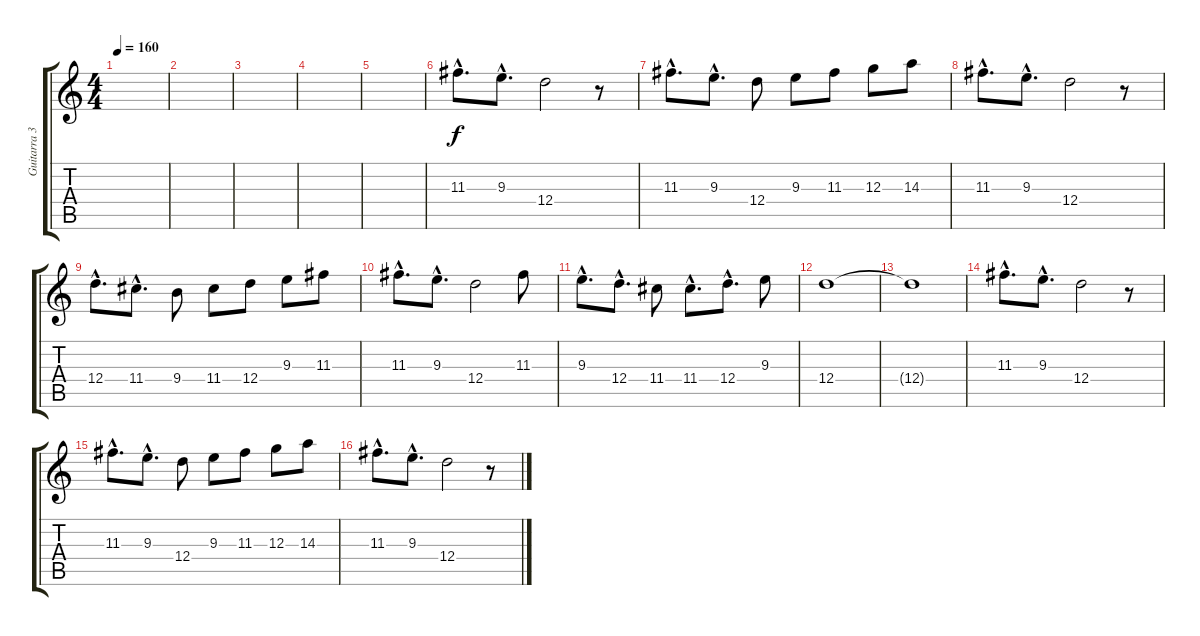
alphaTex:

\track ("Guitarra 3" "Guitarra 3") {instrument distortionguitar}
\staff {score tabs}
\tuning (E4 B3 G3 D3 A2 E2) {hide}
\ts (4 4)
\tempo 160
\clef g2
\ks c
|
|
|
|
|
11.3{hac}.8{d volume 13 balance 12} 9.3{hac}.8{d} 12.4.2 r.8 |
11.3{hac}.8{d} 9.3{hac}.8{d} 12.4.8 9.3.8 11.3.8 12.3.8 14.3.8 |
11.3{hac}.8{d} 9.3{hac}.8{d} 12.4.2 r.8 |
12.4{hac}.8{d} 11.4{hac}.8{d} 9.4.8 11.4.8 12.4.8 9.3.8 11.3.8 |
11.3{hac}.8{d} 9.3{hac}.8{d} 12.4.2 11.3.8 |
9.3{hac}.8{d} 12.4{hac}.8{d} 11.4.8 11.4{hac}.8{d} 12.4{hac}.8{d} 9.3.8 |
12.4.1 |
12.4{t}.1 |
11.3{hac}.8{d} 9.3{hac}.8{d} 12.4.2 r.8 |
11.3{hac}.8{d} 9.3{hac}.8{d} 12.4.8 9.3.8 11.3.8 12.3.8 14.3.8 |
11.3{hac}.8{d} 9.3{hac}.8{d} 12.4.2 r.8
